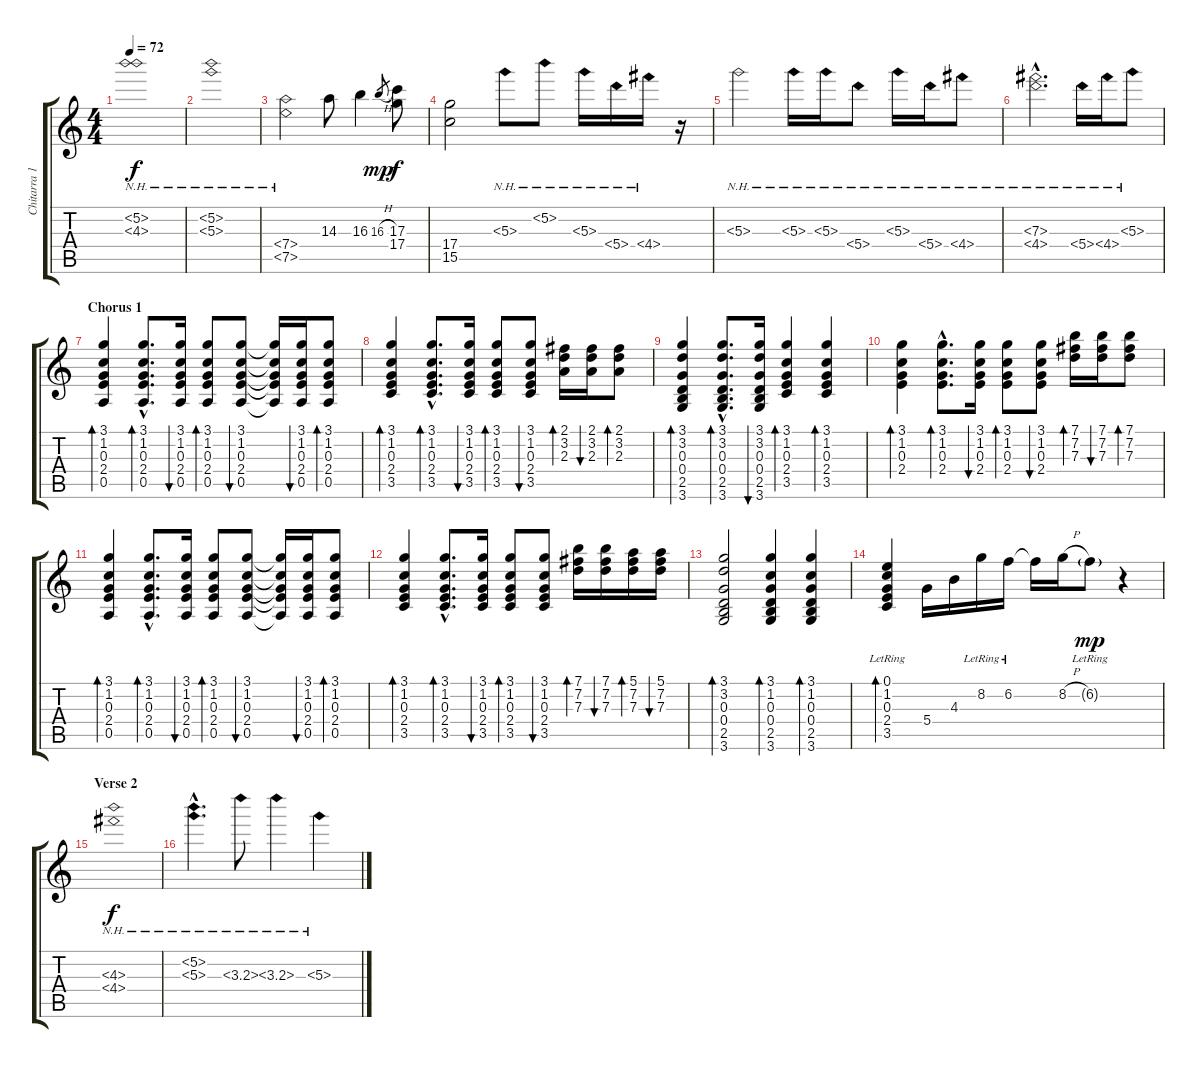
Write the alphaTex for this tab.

\track ("Chitarra 1" "Chitarra 1") {instrument acousticguitarsteel}
\staff {score tabs}
\tuning (E4 B3 G3 D3 A2 E2) {hide}
\ts (4 4)
\tempo 72
\clef g2
\ks c
(5.2{nh} 4.3{nh}).1{dy f volume 0} |
(5.2{nh} 5.3{nh}).1{volume 0} |
(7.4{nh} 7.5{nh}).2{volume 0} 14.3.8{volume 13} 16.3.4 16.3{h}.8{gr dy mp} (17.3 17.4).8{dy f} |
(17.4 15.5).2{volume 13} 5.3{nh}.8{volume 0} 5.2{nh}.8{volume 0} 5.3{nh}.16{volume 0} 5.4{nh}.16{volume 0} 4.4{nh}.16{volume 0} r.16{volume 0} |
5.3{nh}.2{volume 0} 5.3{nh}.16{volume 0} 5.3{nh}.16{volume 0} 5.4{nh}.8{volume 0} 5.3{nh}.16{volume 0} 5.4{nh}.16{volume 0} 4.4{nh}.8{volume 0} |
(7.3{nh hac} 4.4{nh hac}).2{d volume 0} 5.4{nh}.16{volume 0} 4.4{nh}.16{volume 0} 5.3{nh}.8{volume 0} |
\section ("" "Chorus 1")
(3.1 1.2 0.3 2.4 0.5).4{bd 30 volume 13} (3.1{hac} 1.2{hac} 0.3{hac} 2.4{hac} 0.5{hac}).8{d bd 30} (3.1 1.2 0.3 2.4 0.5).16{bu 30} (3.1 1.2 0.3 2.4 0.5).8{bd 30} (3.1 1.2 0.3 2.4 0.5).8{bu 30} (3.1{t} 1.2{t} 0.3{t} 2.4{t} 0.5{t}).16 (3.1 1.2 0.3 2.4 0.5).16{bu 30} (3.1 1.2 0.3 2.4 0.5).8{bd 30} |
(3.1 1.2 0.3 2.4 3.5).4{bd 30} (3.1{hac} 1.2{hac} 0.3{hac} 2.4{hac} 3.5{hac}).8{d bd 30} (3.1 1.2 0.3 2.4 3.5).16{bu 30} (3.1 1.2 0.3 2.4 3.5).8{bd 30} (3.1 1.2 0.3 2.4 3.5).8{bu 30} (2.1 3.2 2.3).16{bd 30} (2.1 3.2 2.3).16{bu 30} (2.1 3.2 2.3).8{bd 30} |
(3.1 3.2 0.3 0.4 2.5 3.6).4{bd 30} (3.1{hac} 3.2{hac} 0.3{hac} 0.4{hac} 2.5{hac} 3.6{hac}).8{d bd 30} (3.1 3.2 0.3 0.4 2.5 3.6).16{bu 30} (3.1 1.2 0.3 2.4 3.5).4{bd 30} (3.1 1.2 0.3 2.4 3.5).4{bd 30} |
(3.1 1.2 0.3 2.4).4{bd 30} (3.1{hac} 1.2{hac} 0.3{hac} 2.4{hac}).8{d bd 30} (3.1 1.2 0.3 2.4).16{bu 30} (3.1 1.2 0.3 2.4).8{bd 30} (3.1 1.2 0.3 2.4).8{bu 30} (7.1 7.2 7.3).16{bd 30} (7.1 7.2 7.3).16{bu 30} (7.1 7.2 7.3).8{bd 30} |
(3.1 1.2 0.3 2.4 0.5).4{bd 30} (3.1{hac} 1.2{hac} 0.3{hac} 2.4{hac} 0.5{hac}).8{d bd 30} (3.1 1.2 0.3 2.4 0.5).16{bu 30} (3.1 1.2 0.3 2.4 0.5).8{bd 30} (3.1 1.2 0.3 2.4 0.5).8{bu 30} (3.1{t} 1.2{t} 0.3{t} 2.4{t} 0.5{t}).16 (3.1 1.2 0.3 2.4 0.5).16{bu 30} (3.1 1.2 0.3 2.4 0.5).8{bd 30} |
(3.1 1.2 0.3 2.4 3.5).4{bd 30} (3.1{hac} 1.2{hac} 0.3{hac} 2.4{hac} 3.5{hac}).8{d bd 30} (3.1 1.2 0.3 2.4 3.5).16{bu 30} (3.1 1.2 0.3 2.4 3.5).8{bd 30} (3.1 1.2 0.3 2.4 3.5).8{bu 30} (7.1 7.2 7.3).16{bd 30} (7.1 7.2 7.3).16{bu 30} (5.1 7.2 7.3).16{bd 30} (5.1 7.2 7.3).16{bu 30} |
(3.1 3.2 0.3 0.4 2.5 3.6).2{bd 30} (3.1 1.2 0.3 0.4 2.5 3.6).4{bd 30} (3.1 1.2 0.3 0.4 2.5 3.6).4{bd 30} |
(0.1{lr} 1.2{lr} 0.3{lr} 2.4{lr} 3.5).4{bd 30} 5.4.16 4.3.16 8.2{lr}.16 6.2{lr}.16 6.2{t}.16 8.2{h}.16 6.2{g lr}.8{dy mp} r.4 |
\section ("" "Verse 2")
(4.3{nh} 4.4{nh}).1{dy f volume 0} |
(5.2{nh hac} 5.3{nh hac}).4{d volume 0} 3.3{nh}.8{volume 0} 3.3{nh}.4{volume 0} 5.3{nh}.4{volume 0}
